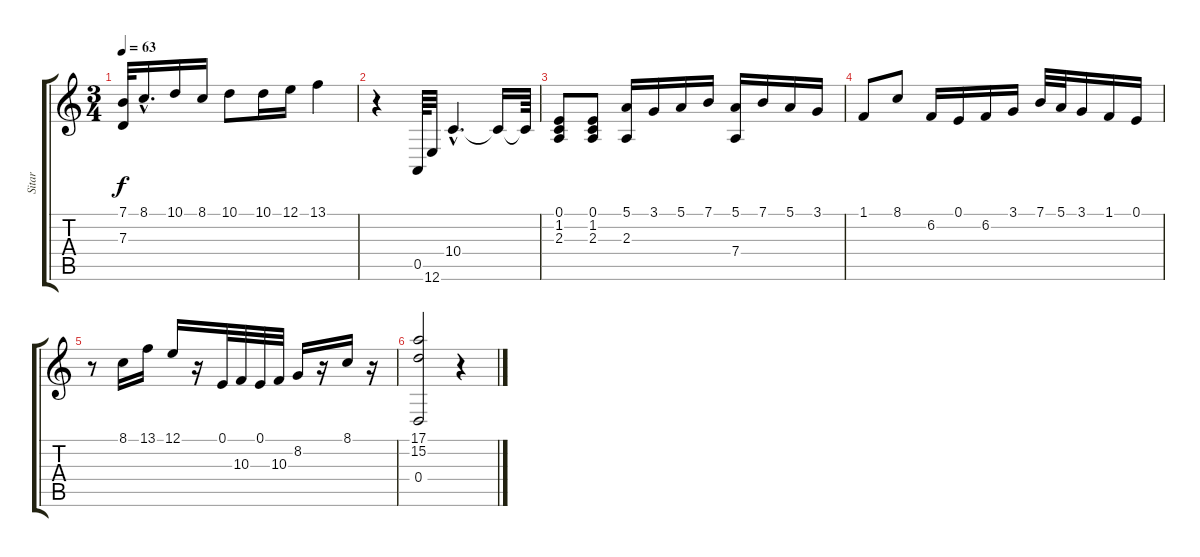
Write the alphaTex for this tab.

\track ("Sitar" "Sitar") {instrument sitar}
\staff {score tabs}
\tuning (E4 B3 G3 D3 A2 E2) {hide}
\ts (3 4)
\tempo 63
\clef g2
\ks c
(7.1 7.3).32{dy f} 8.1{hac}.16{d} 10.1.16 8.1.16 10.1.8 10.1.16 12.1.16 13.1.4 |
r.4 0.5.64 12.6.32 10.4{hac}.4{d} 10.4{t}.16 10.4{t}.64 |
(0.1 1.2 2.3).8 (0.1 1.2 2.3).8 (5.1 2.3).16 3.1.16 5.1.16 7.1.16 (5.1 7.4).16 7.1.16 5.1.16 3.1.16 |
1.1.8 8.1.8 6.2.16 0.1.16 6.2.16 3.1.16 7.1.32 5.1.32 3.1.16 1.1.16 0.1.16 |
r.8 8.1.16 13.1.16 12.1.16 r.16 0.1.32 10.3.32 0.1.32 10.3.32 8.2.16 r.16 8.1.16 r.16 |
(17.1 15.2 0.4).2 r.4
